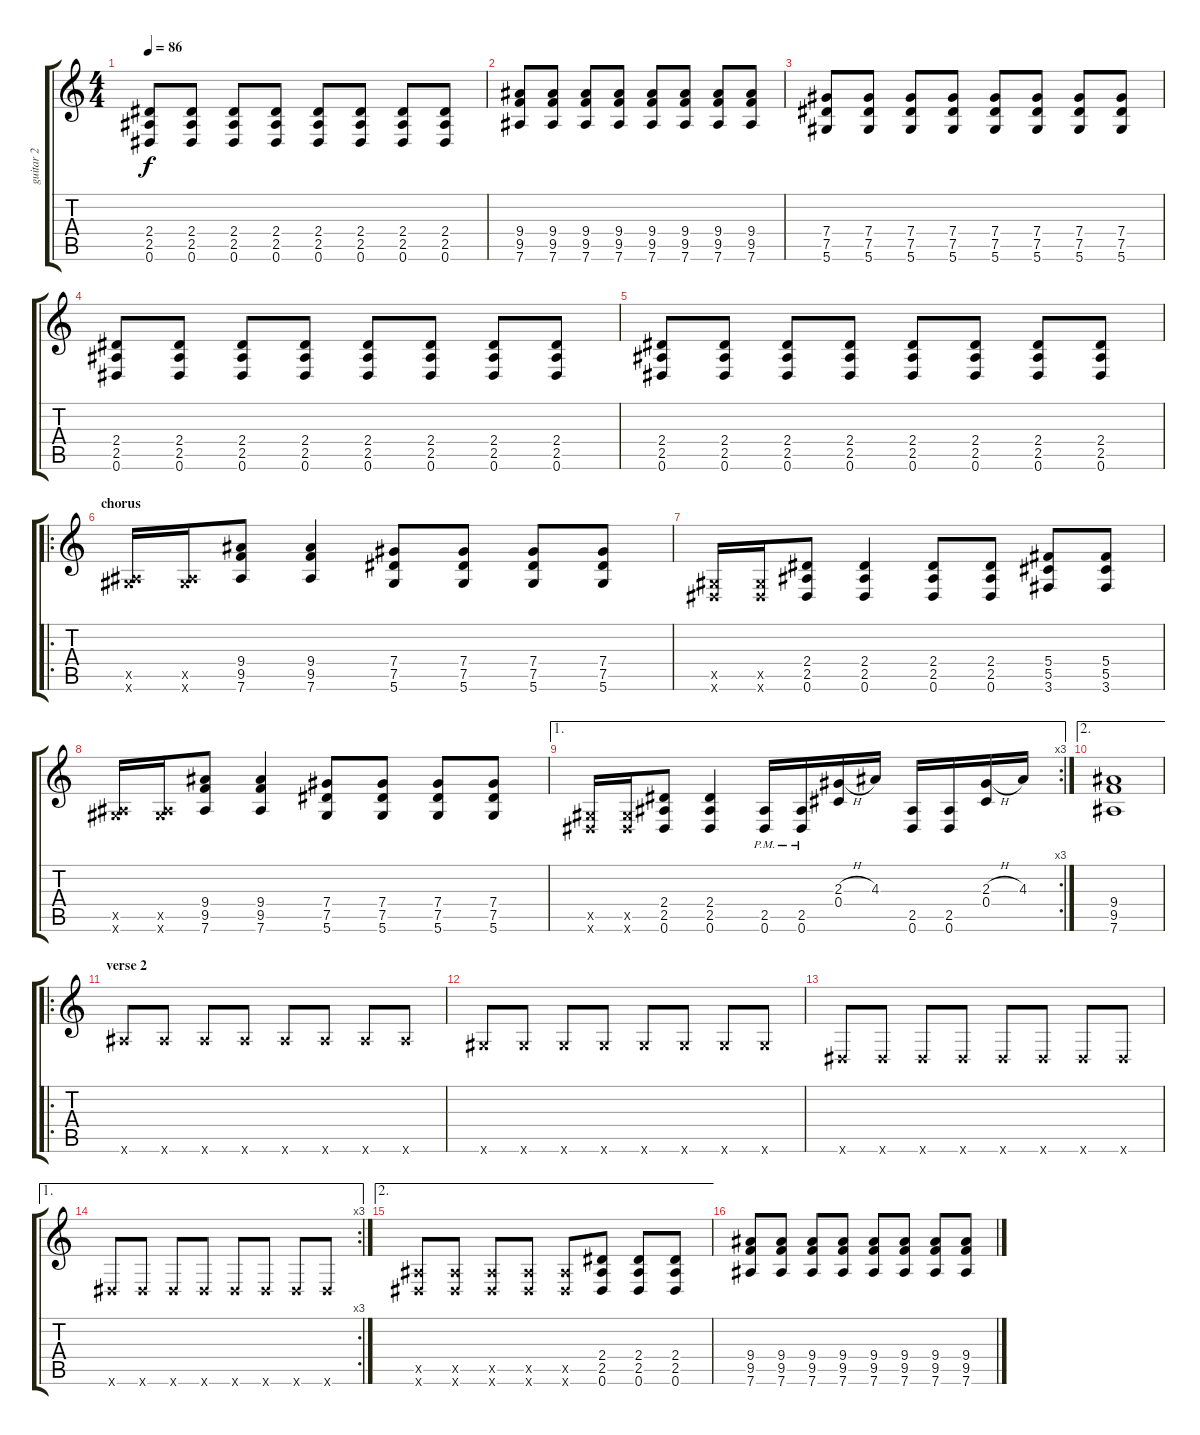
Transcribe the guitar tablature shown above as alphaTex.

\track ("guitar 2" "guitar 2") {instrument distortionguitar}
\staff {score tabs}
\tuning (Eb4 Bb3 Gb3 Db3 Ab2 Eb2) {hide}
\ts (4 4)
\tempo 86
\clef g2
\ks c
(2.4 2.5 0.6).8{dy f} (2.4 2.5 0.6).8 (2.4 2.5 0.6).8 (2.4 2.5 0.6).8 (2.4 2.5 0.6).8 (2.4 2.5 0.6).8 (2.4 2.5 0.6).8 (2.4 2.5 0.6).8 |
(9.4 9.5 7.6).8 (9.4 9.5 7.6).8 (9.4 9.5 7.6).8 (9.4 9.5 7.6).8 (9.4 9.5 7.6).8 (9.4 9.5 7.6).8 (9.4 9.5 7.6).8 (9.4 9.5 7.6).8 |
(7.4 7.5 5.6).8 (7.4 7.5 5.6).8 (7.4 7.5 5.6).8 (7.4 7.5 5.6).8 (7.4 7.5 5.6).8 (7.4 7.5 5.6).8 (7.4 7.5 5.6).8 (7.4 7.5 5.6).8 |
(2.4 2.5 0.6).8 (2.4 2.5 0.6).8 (2.4 2.5 0.6).8 (2.4 2.5 0.6).8 (2.4 2.5 0.6).8 (2.4 2.5 0.6).8 (2.4 2.5 0.6).8 (2.4 2.5 0.6).8 |
(2.4 2.5 0.6).8 (2.4 2.5 0.6).8 (2.4 2.5 0.6).8 (2.4 2.5 0.6).8 (2.4 2.5 0.6).8 (2.4 2.5 0.6).8 (2.4 2.5 0.6).8 (2.4 2.5 0.6).8 |
\ro
\section ("" "chorus")
(0.5{x} 7.6{x}).16 (0.5{x} 7.6{x}).16 (9.4 9.5 7.6).8 (9.4 9.5 7.6).4 (7.4 7.5 5.6).8 (7.4 7.5 5.6).8 (7.4 7.5 5.6).8 (7.4 7.5 5.6).8 |
(0.5{x} 0.6{x}).16 (0.5{x} 0.6{x}).16 (2.4 2.5 0.6).8 (2.4 2.5 0.6).4 (2.4 2.5 0.6).8 (2.4 2.5 0.6).8 (5.4 5.5 3.6).8 (5.4 5.5 3.6).8 |
(0.5{x} 7.6{x}).16 (0.5{x} 7.6{x}).16 (9.4 9.5 7.6).8 (9.4 9.5 7.6).4 (7.4 7.5 5.6).8 (7.4 7.5 5.6).8 (7.4 7.5 5.6).8 (7.4 7.5 5.6).8 |
\ae 1
\rc 3
(0.5{x} 0.6{x}).16 (0.5{x} 0.6{x}).16 (2.4 2.5 0.6).8 (2.4 2.5 0.6).4 (2.5 0.6{pm}).16 (2.5 0.6{pm}).16 (2.3{h} 0.4).16 4.3.16 (2.5 0.6).16 (2.5 0.6).16 (2.3{h} 0.4).16 4.3.16 |
\ae 2
(9.4 9.5 7.6).1 |
\ro
\section ("" "verse 2")
7.6{x}.8 7.6{x}.8 7.6{x}.8 7.6{x}.8 7.6{x}.8 7.6{x}.8 7.6{x}.8 7.6{x}.8 |
5.6{x}.8 5.6{x}.8 5.6{x}.8 5.6{x}.8 5.6{x}.8 5.6{x}.8 5.6{x}.8 5.6{x}.8 |
0.6{x}.8 0.6{x}.8 0.6{x}.8 0.6{x}.8 0.6{x}.8 0.6{x}.8 0.6{x}.8 0.6{x}.8 |
\ae 1
\rc 3
0.6{x}.8 0.6{x}.8 0.6{x}.8 0.6{x}.8 0.6{x}.8 0.6{x}.8 0.6{x}.8 0.6{x}.8 |
\ae 2
(2.5{x} 0.6{x}).8 (2.5{x} 0.6{x}).8 (2.5{x} 0.6{x}).8 (2.5{x} 0.6{x}).8 (2.5{x} 0.6{x}).8 (2.4 2.5 0.6).8 (2.4 2.5 0.6).8 (2.4 2.5 0.6).8 |
(9.4 9.5 7.6).8 (9.4 9.5 7.6).8 (9.4 9.5 7.6).8 (9.4 9.5 7.6).8 (9.4 9.5 7.6).8 (9.4 9.5 7.6).8 (9.4 9.5 7.6).8 (9.4 9.5 7.6).8
